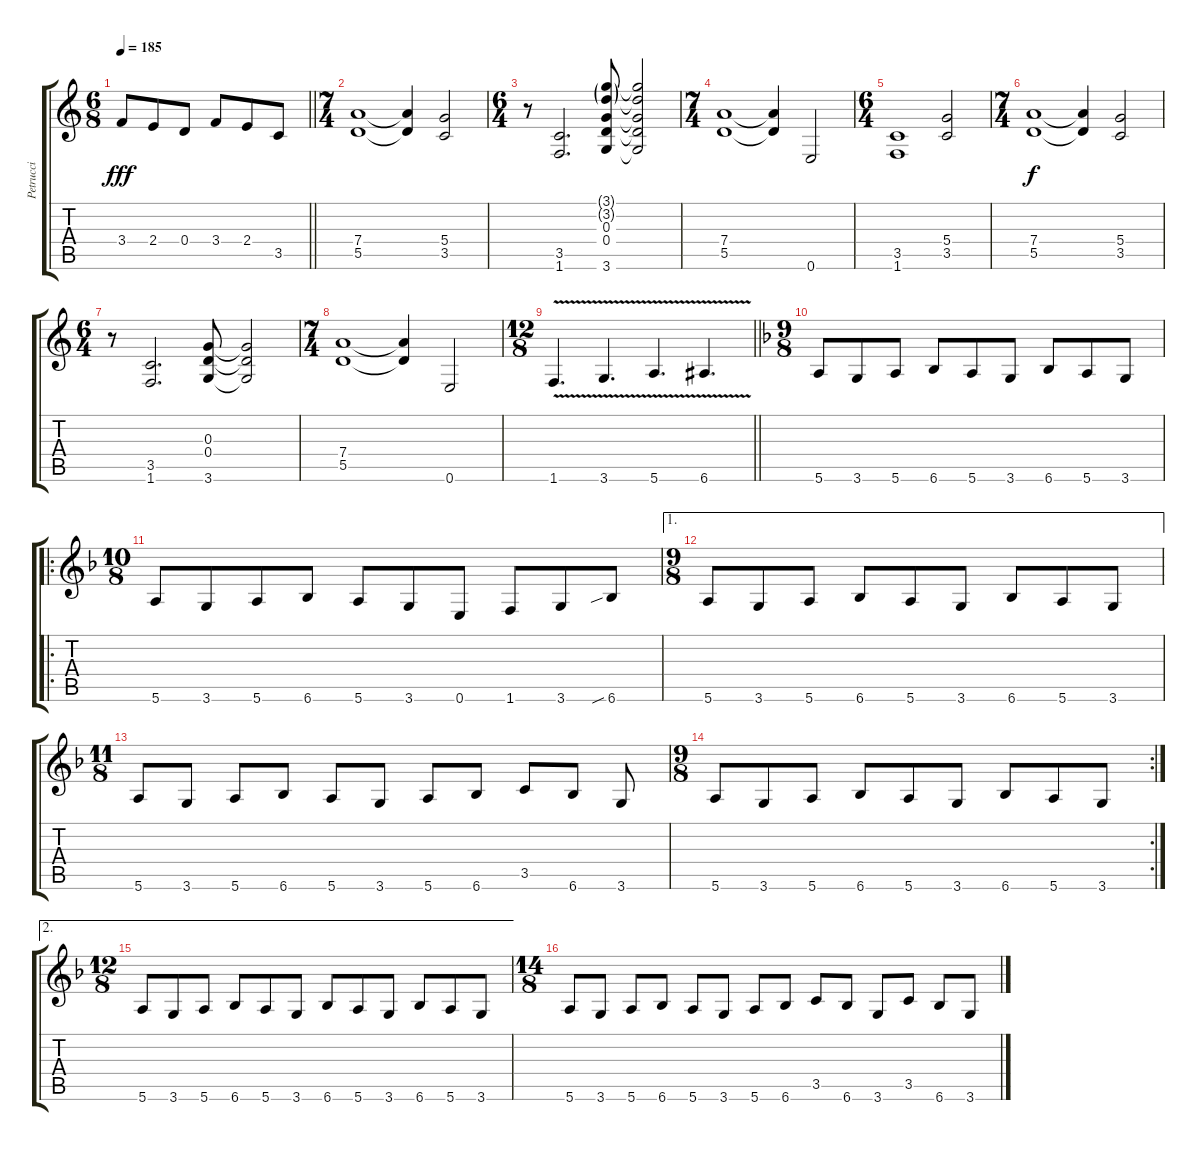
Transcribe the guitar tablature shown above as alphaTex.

\track ("Petrucci" "Petrucci") {instrument distortionguitar}
\staff {score tabs}
\tuning (E4 B3 G3 D3 A2 E2) {hide}
\ts (6 8)
\tempo 185
\clef g2
\barLineRight lightlight
\ks c
3.4.8{dy fff} 2.4.8 0.4.8 3.4.8 2.4.8 3.5.8 |
\ts (7 4)
(7.4 5.5).1 (7.4{t} 5.5{t}).4 (5.4 3.5).2 |
\ts (6 4)
r.8 (3.5 1.6).2{d} (3.1{g} 3.2{g} 0.3 0.4 3.6).8 (3.1{t} 3.2{t} 0.3{t} 0.4{t} 3.6{t}).2 |
\ts (7 4)
(7.4 5.5).1 (7.4{t} 5.5{t}).4 0.6.2 |
\ts (6 4)
(3.5 1.6).1 (5.4 3.5).2 |
\ts (7 4)
(7.4 5.5).1{dy f} (7.4{t} 5.5{t}).4 (5.4 3.5).2 |
\ts (6 4)
r.8 (3.5 1.6).2{d} (0.3 0.4 3.6).8 (0.3{t} 0.4{t} 3.6{t}).2 |
\ts (7 4)
(7.4 5.5).1 (7.4{t} 5.5{t}).4 0.6.2 |
\ts (12 8)
\barLineRight lightlight
1.6{v}.4{d} 3.6{v}.4{d} 5.6{v}.4{d} 6.6{v}.4{d} |
\ts (9 8)
\ks f
5.6.8 3.6.8 5.6.8 6.6.8 5.6.8 3.6.8 6.6.8 5.6.8 3.6.8 |
\ro
\ts (10 8)
5.6.8 3.6.8 5.6.8 6.6.8 5.6.8 3.6.8 0.6.8 1.6.8 3.6.8 6.6{sib}.8 |
\ae 1
\ts (9 8)
5.6.8 3.6.8 5.6.8 6.6.8 5.6.8 3.6.8 6.6.8 5.6.8 3.6.8 |
\ts (11 8)
5.6.8 3.6.8 5.6.8 6.6.8 5.6.8 3.6.8 5.6.8 6.6.8 3.5.8 6.6.8 3.6.8 |
\rc 2
\ts (9 8)
5.6.8 3.6.8 5.6.8 6.6.8 5.6.8 3.6.8 6.6.8 5.6.8 3.6.8 |
\ae 2
\ts (12 8)
5.6.8 3.6.8 5.6.8 6.6.8 5.6.8 3.6.8 6.6.8 5.6.8 3.6.8 6.6.8 5.6.8 3.6.8 |
\ts (14 8)
5.6.8 3.6.8 5.6.8 6.6.8 5.6.8 3.6.8 5.6.8 6.6.8 3.5.8 6.6.8 3.6.8 3.5.8 6.6.8 3.6.8
